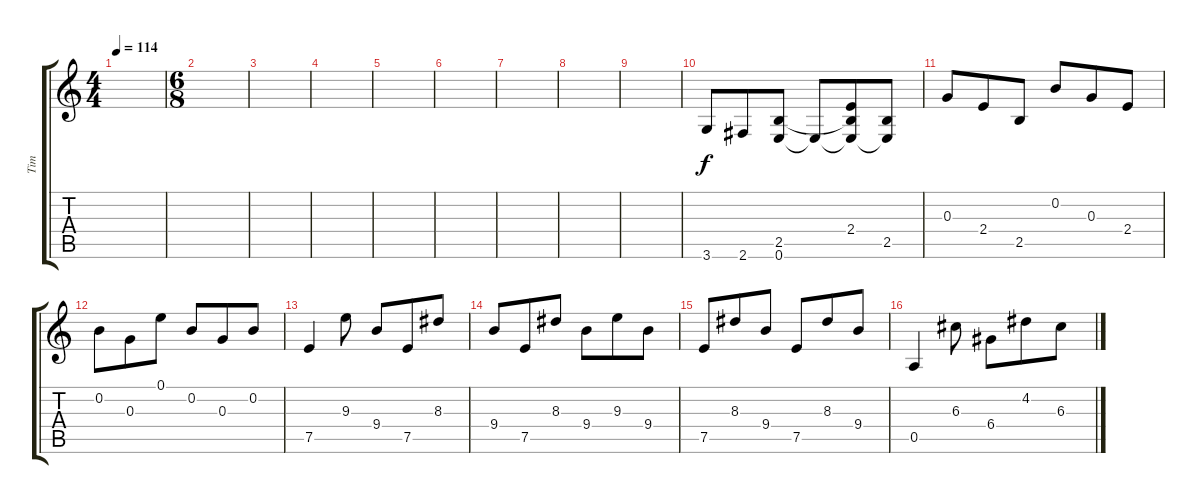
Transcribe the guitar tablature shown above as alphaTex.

\track ("Tim" "Tim") {instrument acousticguitarsteel}
\staff {score tabs}
\tuning (E4 B3 G3 D3 A2 E2) {hide}
\ts (4 4)
\tempo 114
\clef g2
\ks c
|
\ts (6 8)
|
|
|
|
|
|
|
|
3.6.8 2.6.8 (2.5 0.6).8 0.6{t}.8 (2.4 2.5{t} 0.6{t}).8 (2.5 0.6{t}).8 |
0.3.8 2.4.8 2.5.8 0.2.8 0.3.8 2.4.8 |
0.2.8 0.3.8 0.1.8 0.2.8 0.3.8 0.2.8 |
7.5.4 9.3.8 9.4.8 7.5.8 8.3.8 |
9.4.8 7.5.8 8.3.8 9.4.8 9.3.8 9.4.8 |
7.5.8 8.3.8 9.4.8 7.5.8 8.3.8 9.4.8 |
0.5.4 6.3.8 6.4.8 4.2.8 6.3.8
